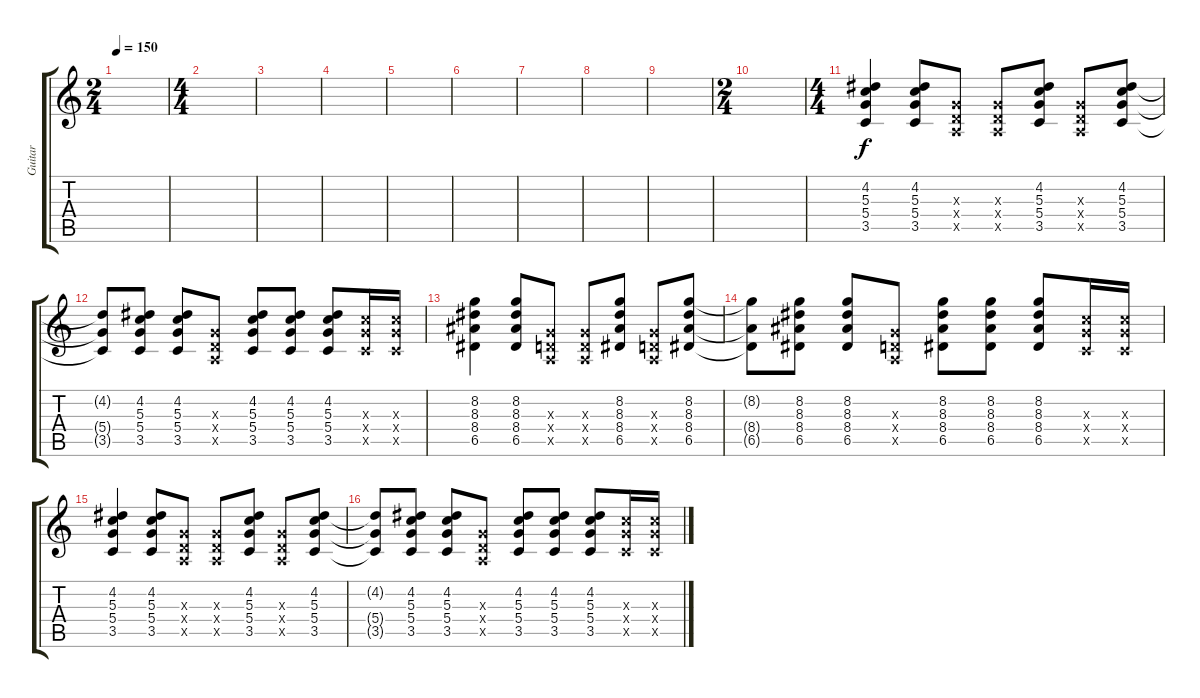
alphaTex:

\track ("Guitar" "Guitar") {instrument distortionguitar}
\staff {score tabs}
\tuning (E4 B3 G3 D3 A2 E2) {hide}
\ts (2 4)
\tempo 150
\clef g2
\ks c
|
\ts (4 4)
|
|
|
|
|
|
|
|
\ts (2 4)
|
\ts (4 4)
(4.2 5.3 5.4 3.5).4 (4.2 5.3 5.4 3.5).8 (0.3{x} 0.4{x} 0.5{x}).8 (0.3{x} 0.4{x} 0.5{x}).8 (4.2 5.3 5.4 3.5).8 (0.3{x} 0.4{x} 0.5{x}).8 (4.2 5.3 5.4 3.5).8 |
(4.2{t} 5.4{t} 3.5{t}).8 (4.2 5.3 5.4 3.5).8 (4.2 5.3 5.4 3.5).8 (0.3{x} 0.4{x} 0.5{x}).8 (4.2 5.3 5.4 3.5).8 (4.2 5.3 5.4 3.5).8 (4.2 5.3 5.4 3.5).8 (5.3{x} 5.4{x} 3.5{x}).16 (5.3{x} 5.4{x} 3.5{x}).16 |
(8.2 8.3 8.4 6.5).4 (8.2 8.3 8.4 6.5).8 (0.3{x} 0.4{x} 0.5{x}).8 (0.3{x} 0.4{x} 0.5{x}).8 (8.2 8.3 8.4 6.5).8 (0.3{x} 0.4{x} 0.5{x}).8 (8.2 8.3 8.4 6.5).8 |
(8.2{t} 8.4{t} 6.5{t}).8 (8.2 8.3 8.4 6.5).8 (8.2 8.3 8.4 6.5).8 (0.3{x} 0.4{x} 0.5{x}).8 (8.2 8.3 8.4 6.5).8 (8.2 8.3 8.4 6.5).8 (8.2 8.3 8.4 6.5).8 (5.3{x} 5.4{x} 3.5{x}).16 (5.3{x} 5.4{x} 3.5{x}).16 |
(4.2 5.3 5.4 3.5).4 (4.2 5.3 5.4 3.5).8 (0.3{x} 0.4{x} 0.5{x}).8 (0.3{x} 0.4{x} 0.5{x}).8 (4.2 5.3 5.4 3.5).8 (0.3{x} 0.4{x} 0.5{x}).8 (4.2 5.3 5.4 3.5).8 |
(4.2{t} 5.4{t} 3.5{t}).8 (4.2 5.3 5.4 3.5).8 (4.2 5.3 5.4 3.5).8 (0.3{x} 0.4{x} 0.5{x}).8 (4.2 5.3 5.4 3.5).8 (4.2 5.3 5.4 3.5).8 (4.2 5.3 5.4 3.5).8 (5.3{x} 5.4{x} 3.5{x}).16 (5.3{x} 5.4{x} 3.5{x}).16
